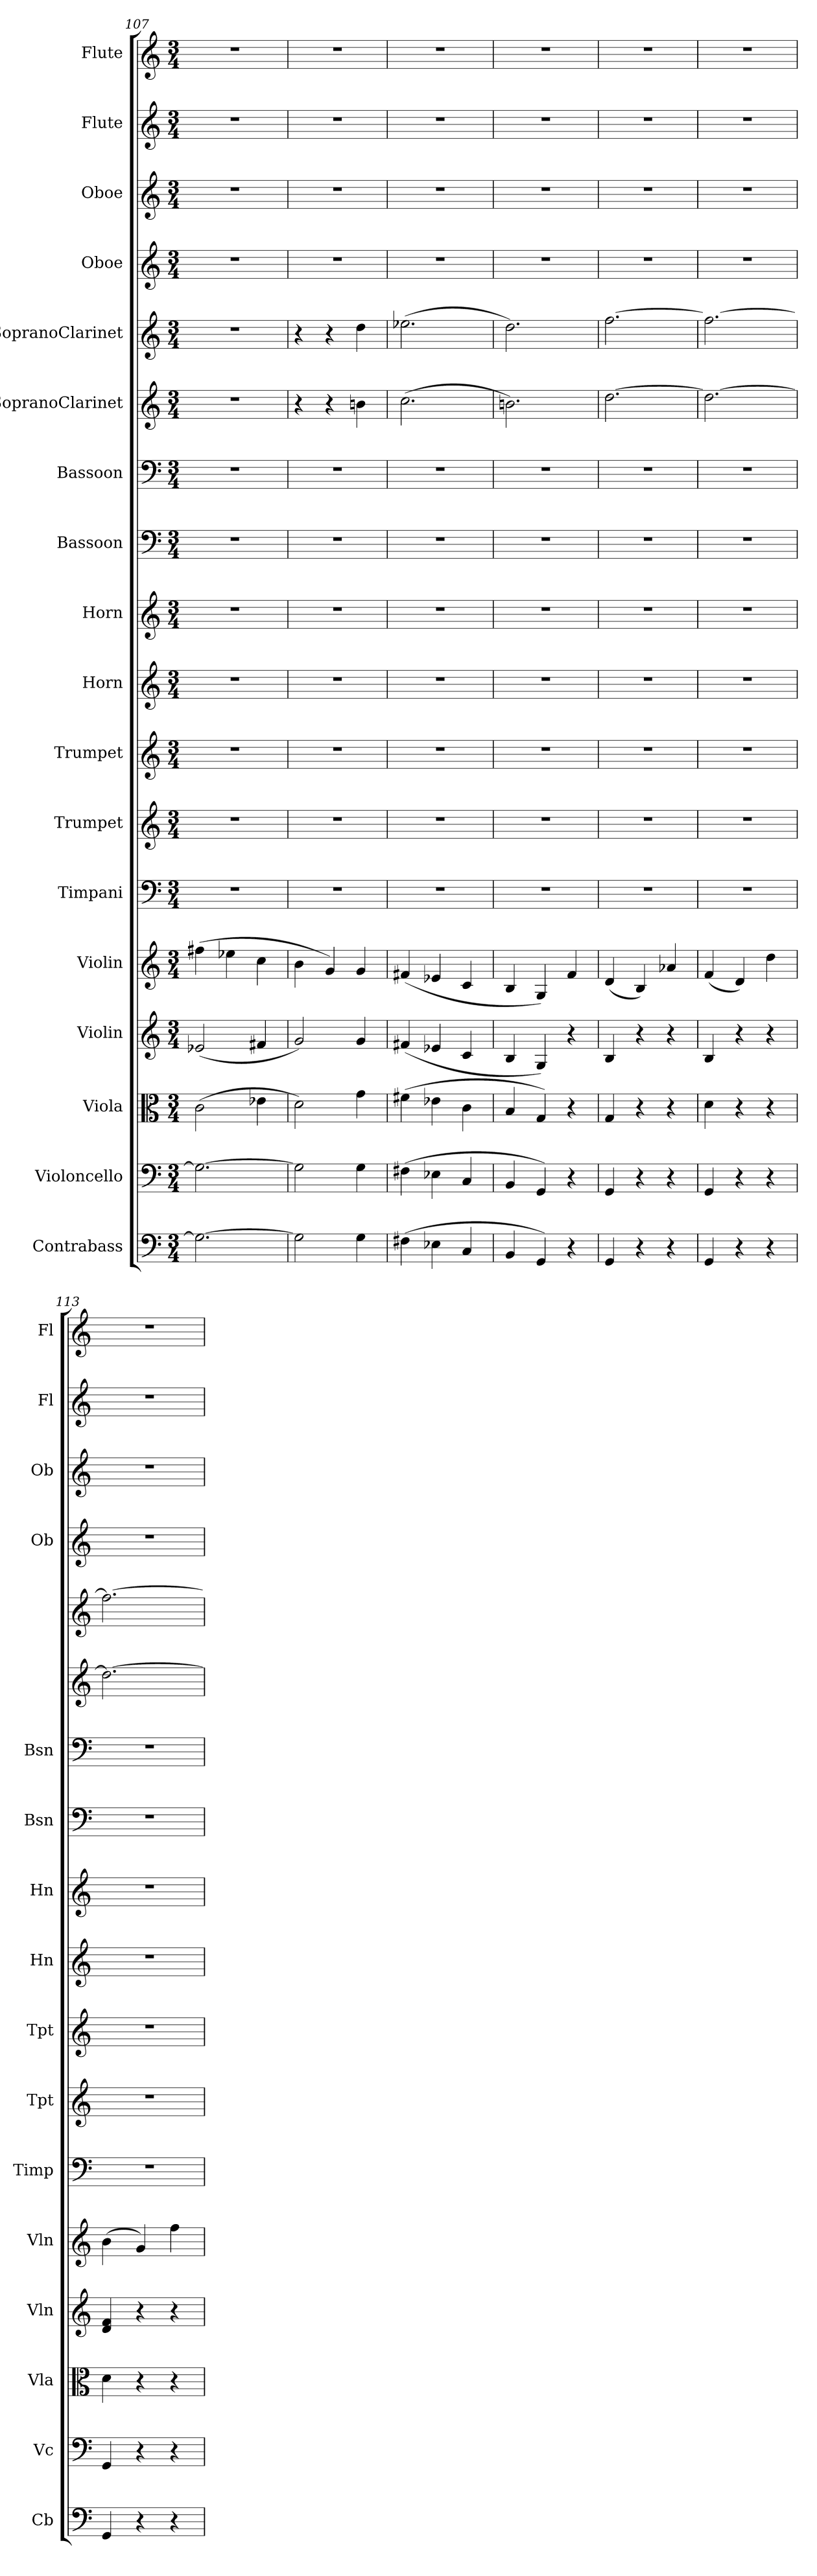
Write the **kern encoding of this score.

**kern	**kern	**kern	**kern	**kern	**kern	**kern	**kern	**kern	**kern	**kern	**kern	**kern	**kern	**kern	**kern	**kern	**kern
*part18	*part17	*part16	*part15	*part14	*part13	*part12	*part11	*part10	*part9	*part8	*part7	*part6	*part5	*part4	*part3	*part2	*part1
*staff18	*staff17	*staff16	*staff15	*staff14	*staff13	*staff12	*staff11	*staff10	*staff9	*staff8	*staff7	*staff6	*staff5	*staff4	*staff3	*staff2	*staff1
*I"Contrabass	*I"Violoncello	*I"Viola	*I"Violin	*I"Violin	*I"Timpani	*I"Trumpet	*I"Trumpet	*I"Horn	*I"Horn	*I"Bassoon	*I"Bassoon	*I"SopranoClarinet	*I"SopranoClarinet	*I"Oboe	*I"Oboe	*I"Flute	*I"Flute
*I'Cb	*I'Vc	*I'Vla	*I'Vln	*I'Vln	*I'Timp	*I'Tpt	*I'Tpt	*I'Hn	*I'Hn	*I'Bsn	*I'Bsn	*	*	*I'Ob	*I'Ob	*I'Fl	*I'Fl
*clefF4	*clefF4	*clefC3	*clefG2	*clefG2	*clefF4	*clefG2	*clefG2	*clefG2	*clefG2	*clefF4	*clefF4	*clefG2	*clefG2	*clefG2	*clefG2	*clefG2	*clefG2
*k[]	*k[]	*k[]	*k[]	*k[]	*k[]	*k[]	*k[]	*k[]	*k[]	*k[]	*k[]	*k[]	*k[]	*k[]	*k[]	*k[]	*k[]
*M3/4	*M3/4	*M3/4	*M3/4	*M3/4	*M3/4	*M3/4	*M3/4	*M3/4	*M3/4	*M3/4	*M3/4	*M3/4	*M3/4	*M3/4	*M3/4	*M3/4	*M3/4
=107	=107	=107	=107	=107	=107	=107	=107	=107	=107	=107	=107	=107	=107	=107	=107	=107	=107
2.G\_	2.G\_	(2c\	(2e-X/	(4ff#X\	2.r	2.r	2.r	2.r	2.r	2.r	2.r	2.r	2.r	2.r	2.r	2.r	2.r
.	.	.	.	4ee-X\	.	.	.	.	.	.	.	.	.	.	.	.	.
.	.	4e-X\	4f#X/	4cc\	.	.	.	.	.	.	.	.	.	.	.	.	.
=108	=108	=108	=108	=108	=108	=108	=108	=108	=108	=108	=108	=108	=108	=108	=108	=108	=108
2G\]	2G\]	2d\)	2g/)	4b\	2.r	2.r	2.r	2.r	2.r	2.r	2.r	4r	4r	2.r	2.r	2.r	2.r
.	.	.	.	4g/)	.	.	.	.	.	.	.	4r	4r	.	.	.	.
4G\	4G\	4g\	4g/	4g/	.	.	.	.	.	.	.	4bn\	4dd\	.	.	.	.
=109	=109	=109	=109	=109	=109	=109	=109	=109	=109	=109	=109	=109	=109	=109	=109	=109	=109
(4F#X\	(4F#X\	(4f#X\	(4f#X/	(4f#X/	2.r	2.r	2.r	2.r	2.r	2.r	2.r	(2.cc\	(2.ee-X\	2.r	2.r	2.r	2.r
4E-X\	4E-X\	4e-X\	4e-X/	4e-X/	.	.	.	.	.	.	.	.	.	.	.	.	.
4C/	4C/	4c\	4c/	4c/	.	.	.	.	.	.	.	.	.	.	.	.	.
=110	=110	=110	=110	=110	=110	=110	=110	=110	=110	=110	=110	=110	=110	=110	=110	=110	=110
4BB/	4BB/	4B/	4B/	4B/	2.r	2.r	2.r	2.r	2.r	2.r	2.r	2.bn\)	2.dd\)	2.r	2.r	2.r	2.r
4GG/)	4GG/)	4G/)	4G/)	4G/)	.	.	.	.	.	.	.	.	.	.	.	.	.
4r	4r	4r	4r	4f/	.	.	.	.	.	.	.	.	.	.	.	.	.
=111	=111	=111	=111	=111	=111	=111	=111	=111	=111	=111	=111	=111	=111	=111	=111	=111	=111
4GG/	4GG/	4G/	4B/	(4d/	2.r	2.r	2.r	2.r	2.r	2.r	2.r	[2.dd\	[2.ff\	2.r	2.r	2.r	2.r
4r	4r	4r	4r	4B/)	.	.	.	.	.	.	.	.	.	.	.	.	.
4r	4r	4r	4r	4a-X/	.	.	.	.	.	.	.	.	.	.	.	.	.
=112	=112	=112	=112	=112	=112	=112	=112	=112	=112	=112	=112	=112	=112	=112	=112	=112	=112
4GG/	4GG/	4d\	4B/	(4f/	2.r	2.r	2.r	2.r	2.r	2.r	2.r	2.dd\_	2.ff\_	2.r	2.r	2.r	2.r
4r	4r	4r	4r	4d/)	.	.	.	.	.	.	.	.	.	.	.	.	.
4r	4r	4r	4r	4dd\	.	.	.	.	.	.	.	.	.	.	.	.	.
=113	=113	=113	=113	=113	=113	=113	=113	=113	=113	=113	=113	=113	=113	=113	=113	=113	=113
4GG/	4GG/	4d\	4d/ 4f/	(4b\	2.r	2.r	2.r	2.r	2.r	2.r	2.r	2.dd\_	2.ff\_	2.r	2.r	2.r	2.r
4r	4r	4r	4r	4g/)	.	.	.	.	.	.	.	.	.	.	.	.	.
4r	4r	4r	4r	4ff\	.	.	.	.	.	.	.	.	.	.	.	.	.
=	=	=	=	=	=	=	=	=	=	=	=	=	=	=	=	=	=
*-	*-	*-	*-	*-	*-	*-	*-	*-	*-	*-	*-	*-	*-	*-	*-	*-	*-
